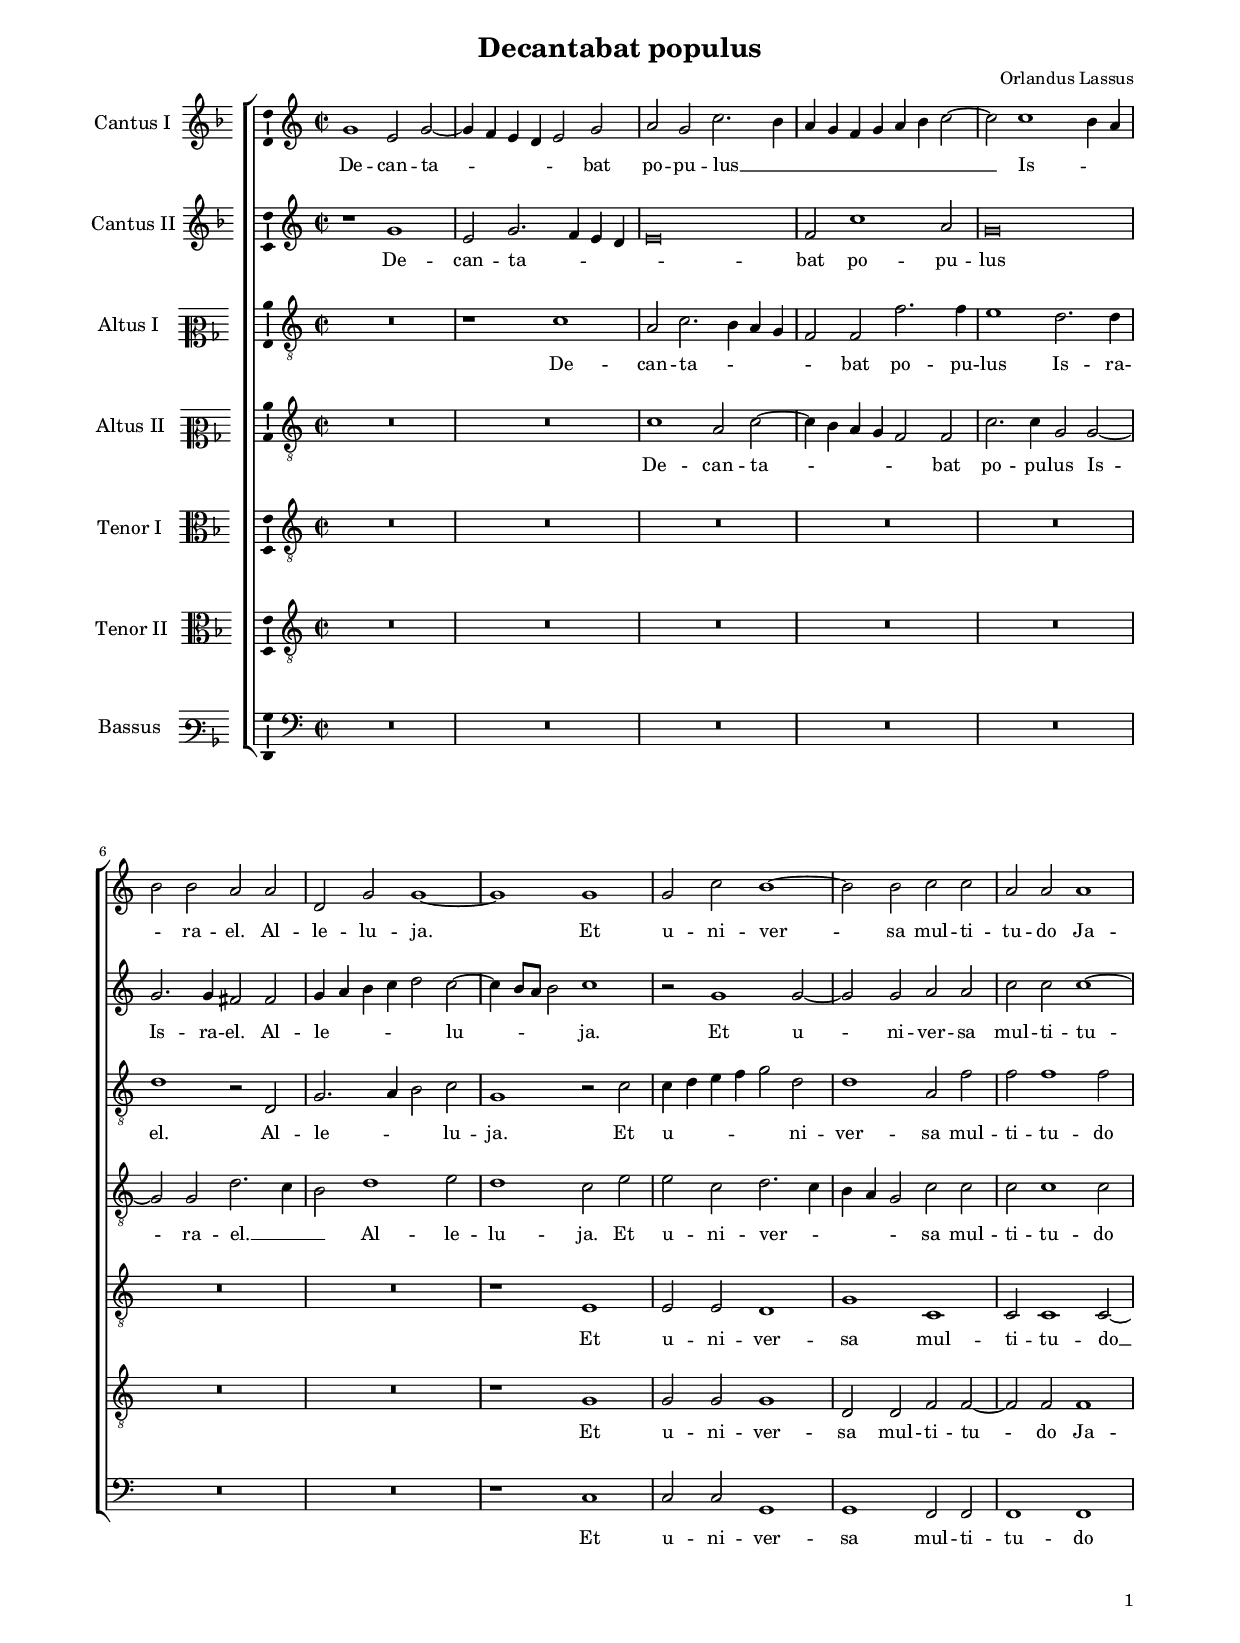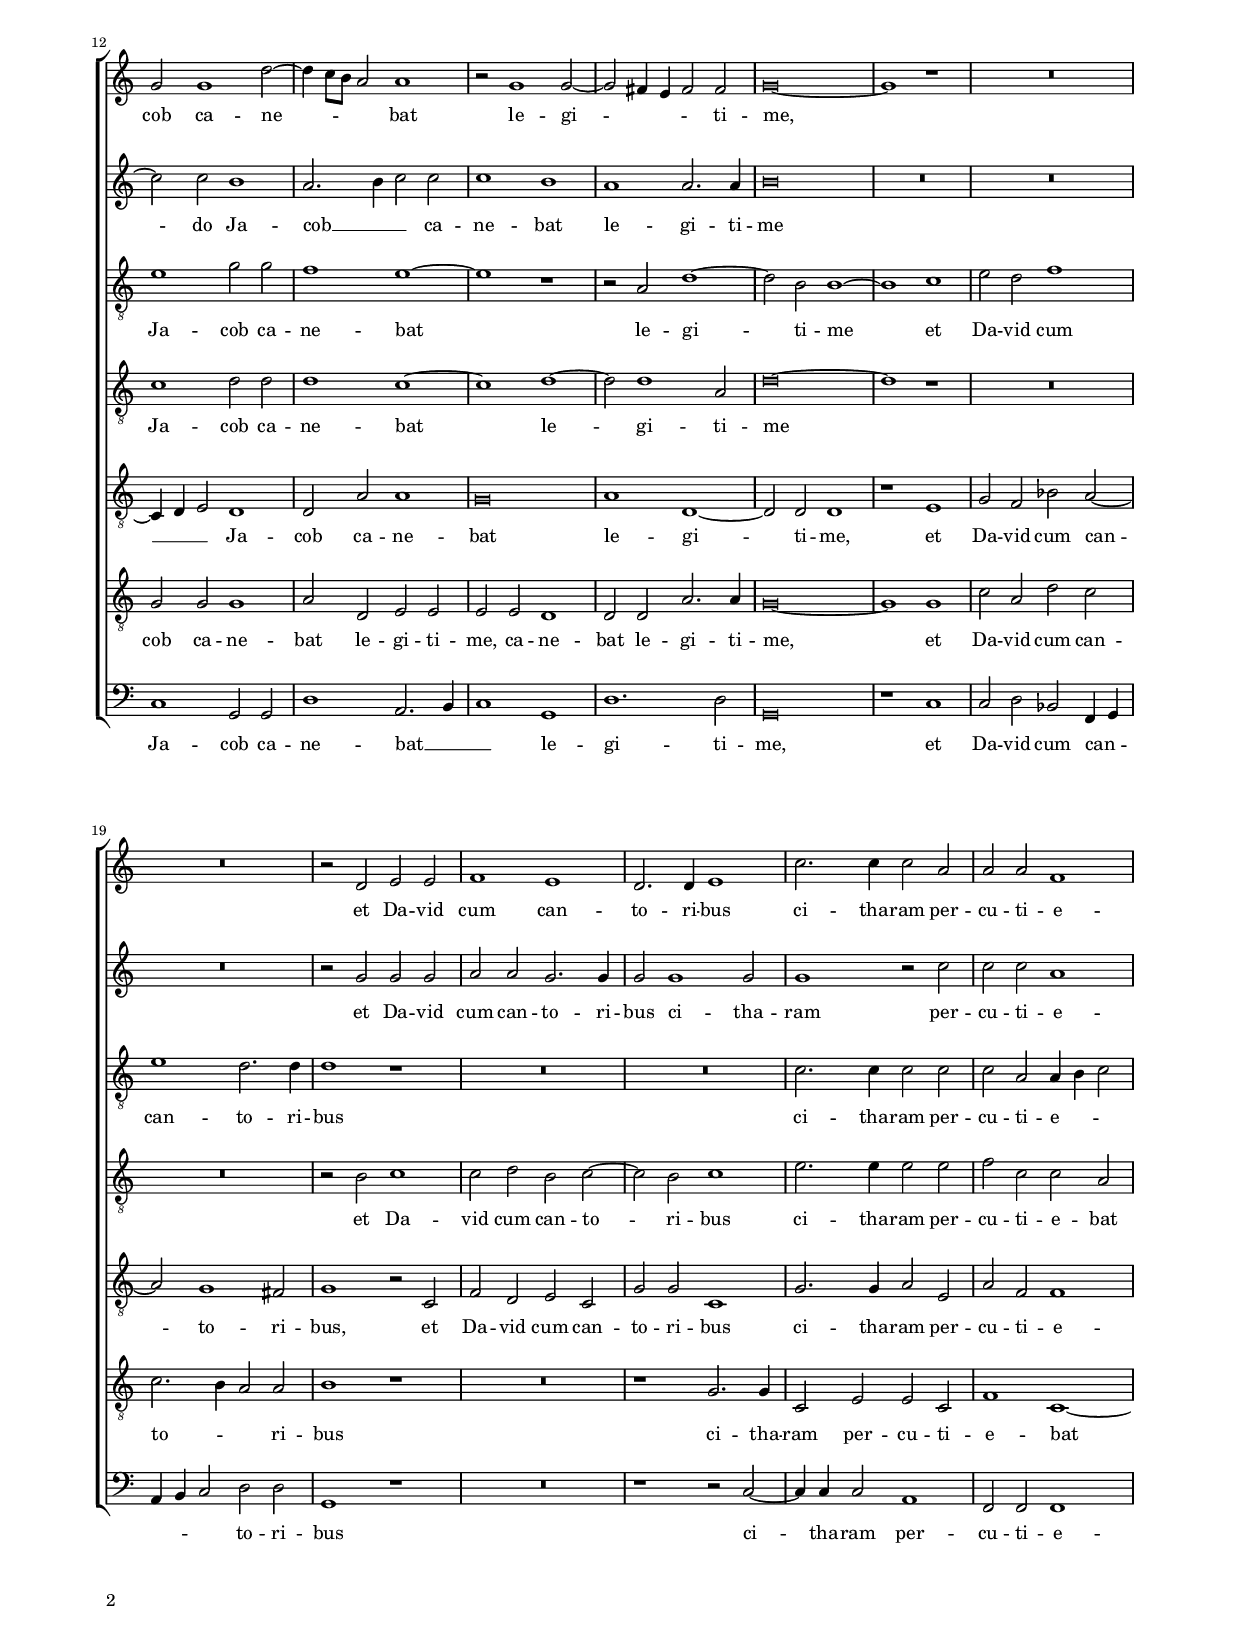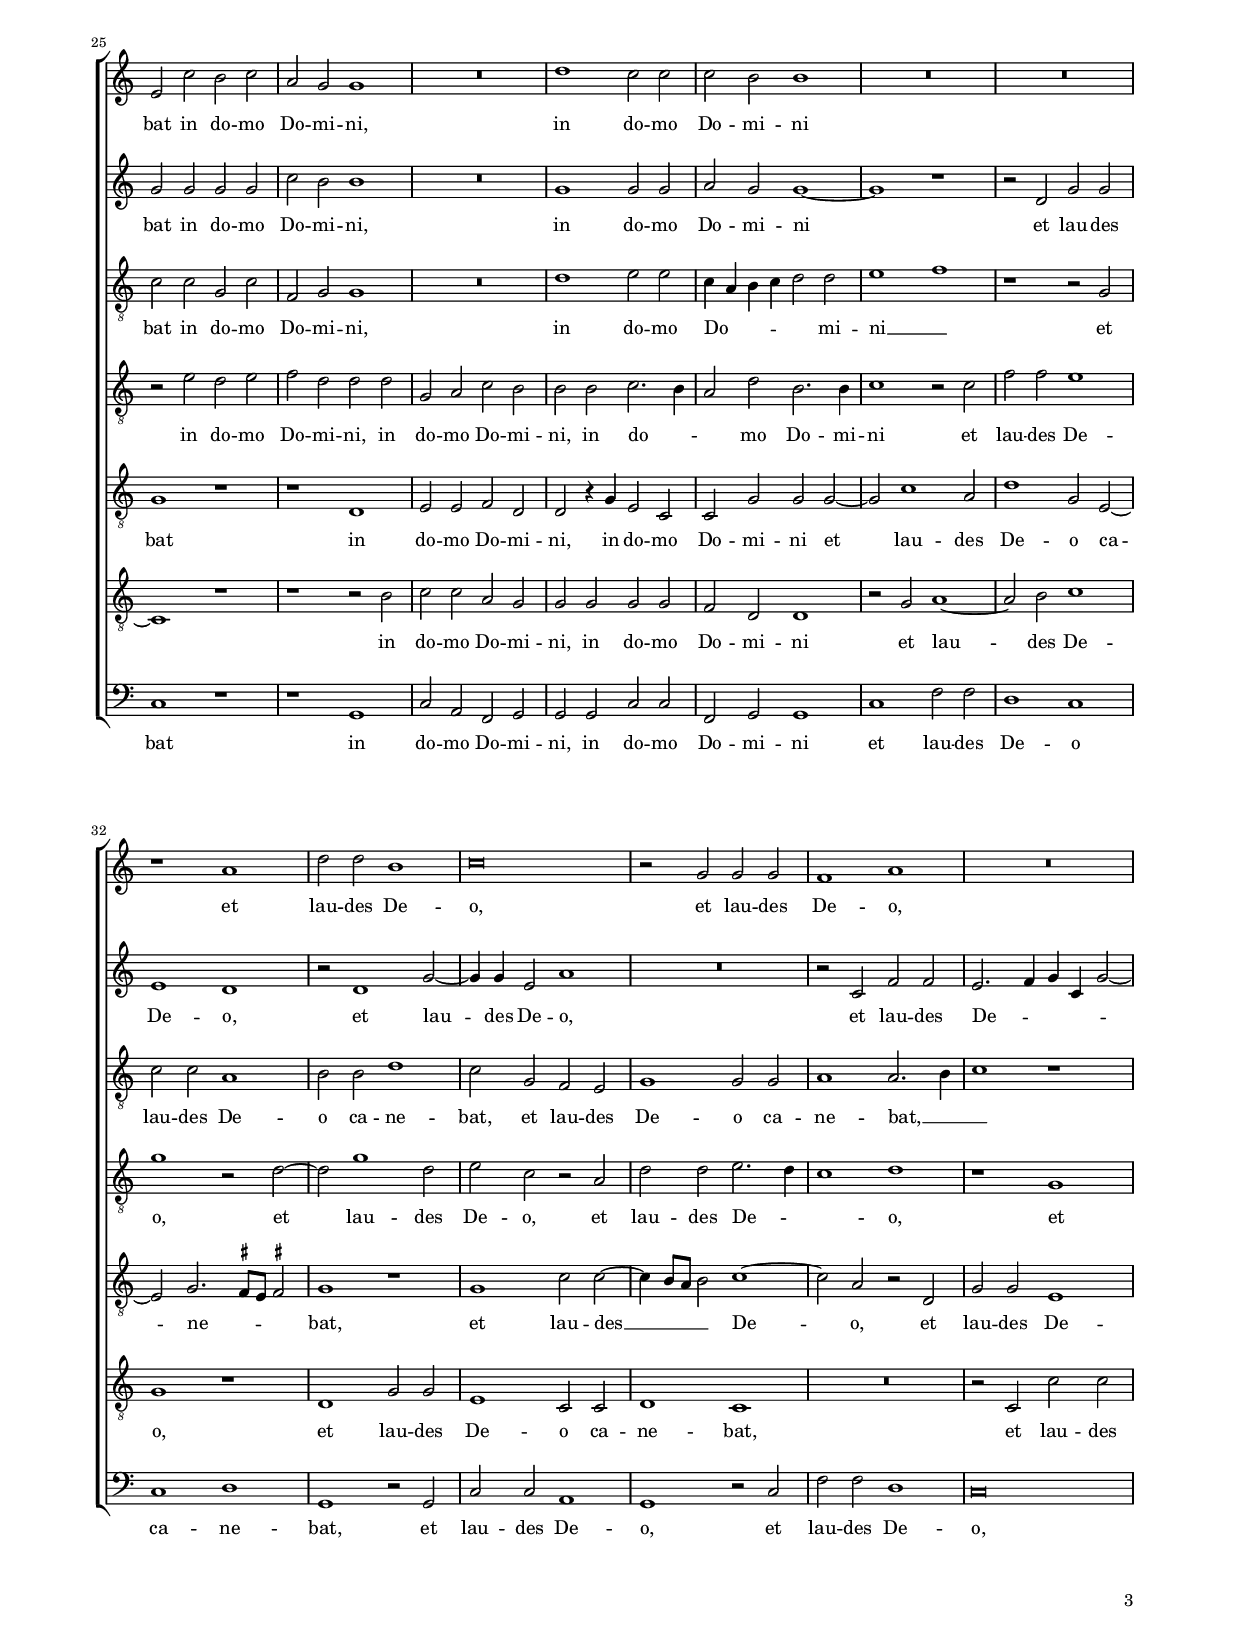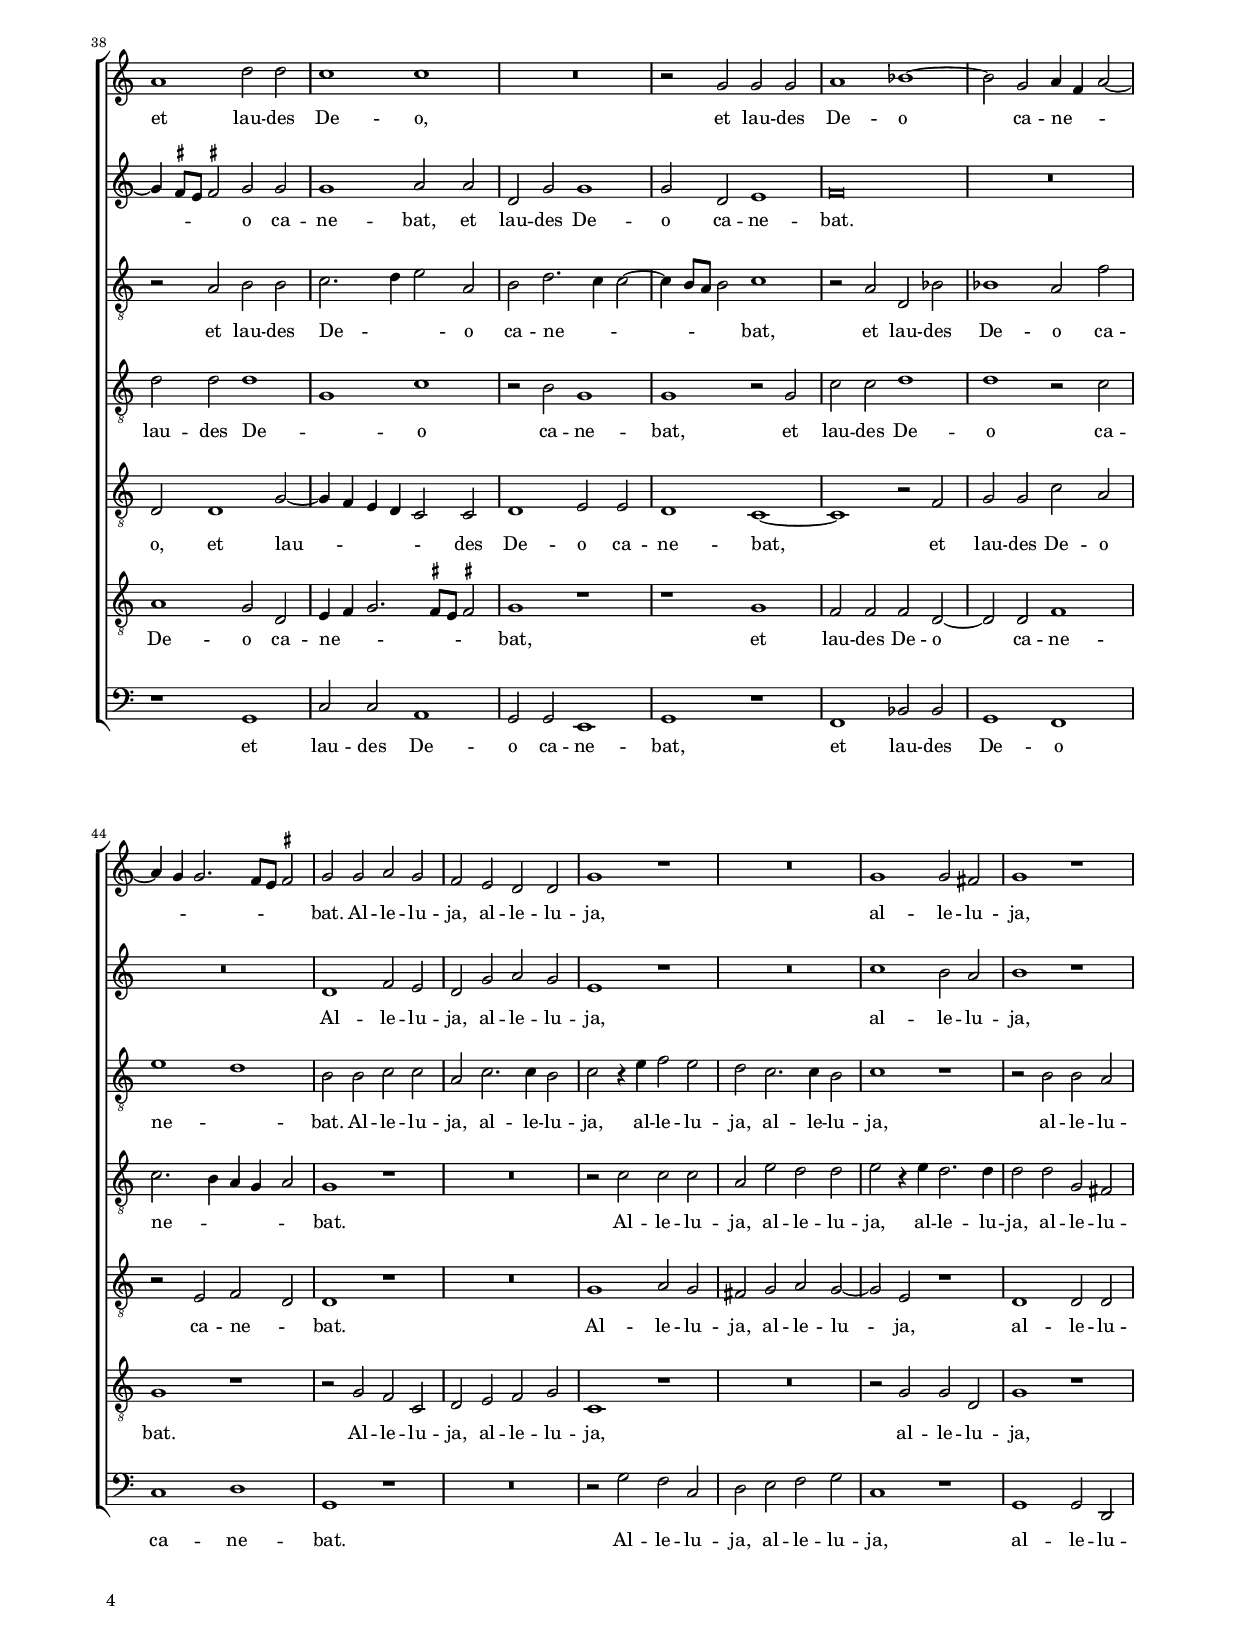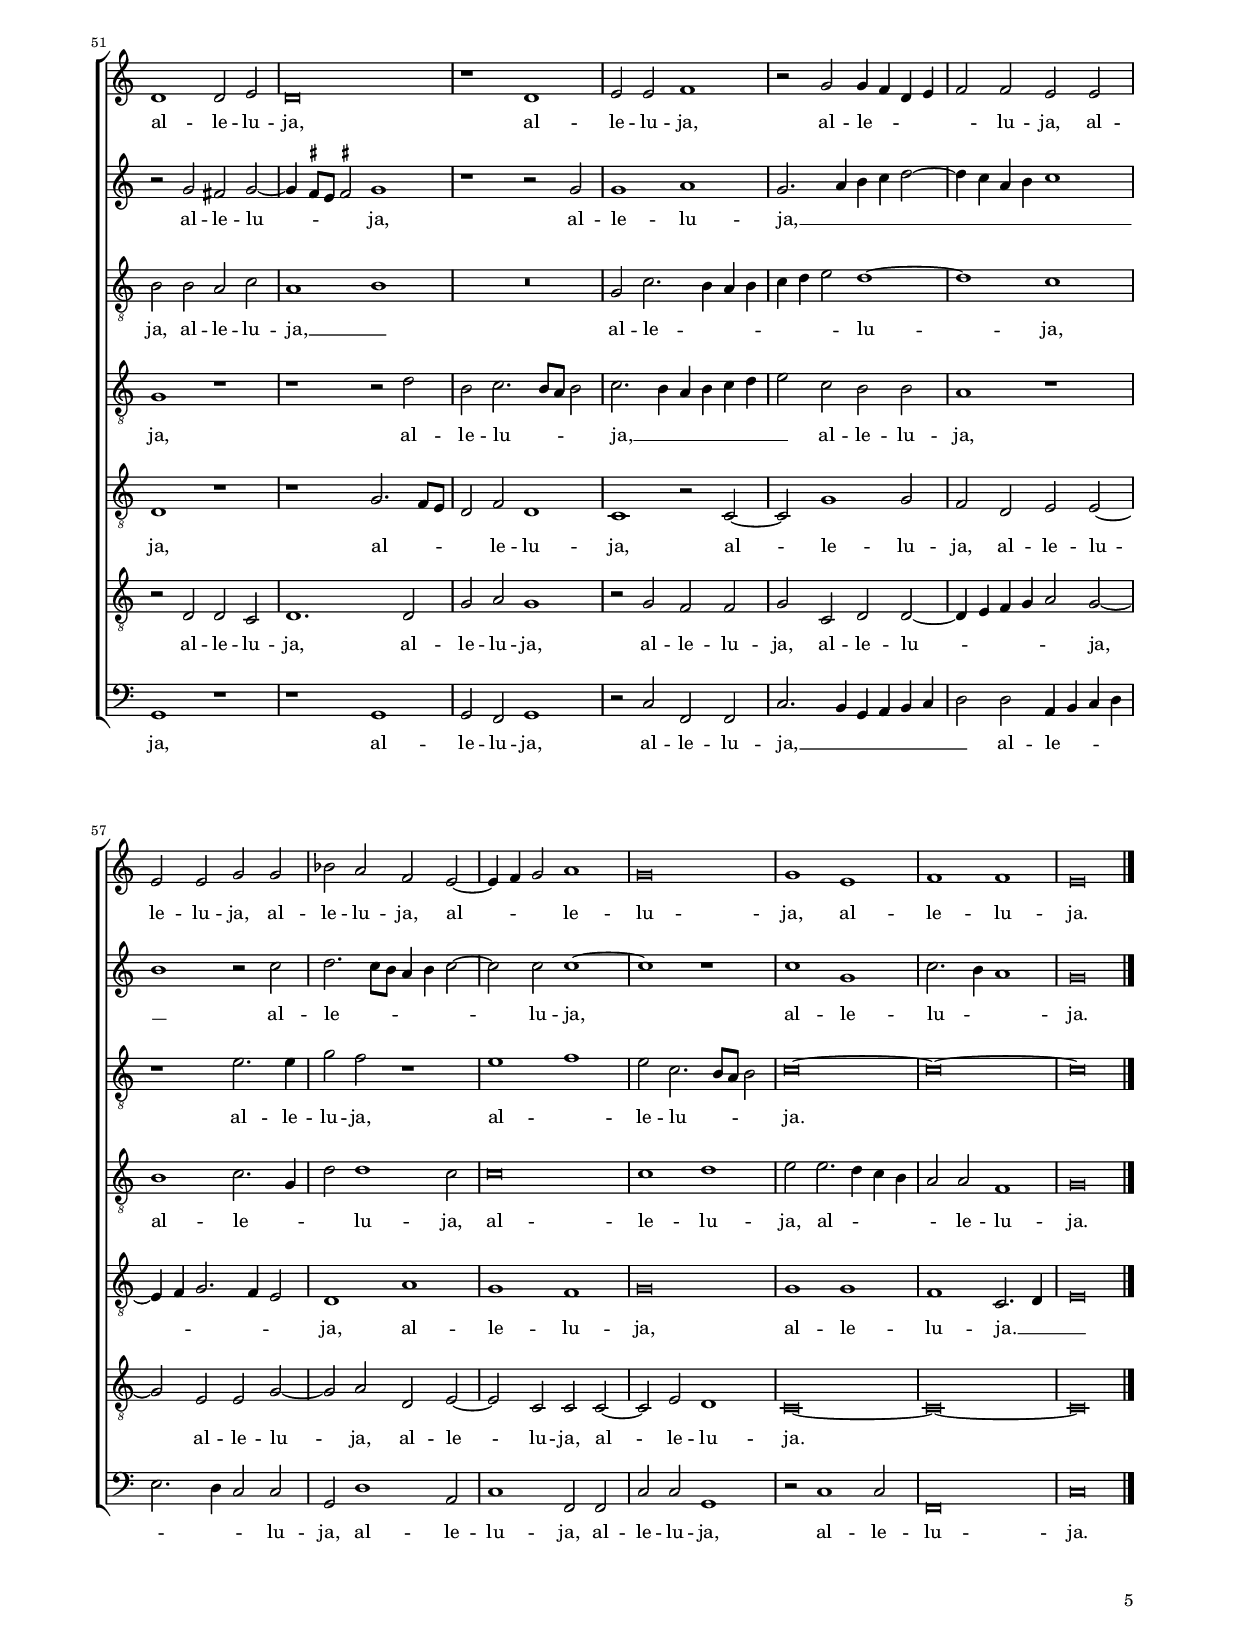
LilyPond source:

\header
{
  title="Decantabat populus"
  composer="Orlandus Lassus"
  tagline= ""
}

\version "2.22.0"
\include "deutsch.ly"
#(set-global-staff-size 15)
% #(set-default-paper-size "letter")
#(ly:set-option 'point-and-click #f)


\paper
	{
	top-margin = 1.8 \cm
	bottom-margin = 1.2 \cm
	left-margin = 1.8 \cm
	right-margin = 1.8 \cm
	ragged-bottom = ##f
	ragged-last-bottom = ##f
	print-page-number = ##f
	system-system-spacing = #'((basic-distance . 17) (minimum-distance . 14) (padding . 6) (strechability . 250))
    oddFooterMarkup=\markup   \fill-line { "" \fromproperty #'page:page-number-string }
    evenFooterMarkup=\markup  \fill-line { \fromproperty #'page:page-number-string "" }
    last-bottom-spacing = #'((basic-distance . 12) (minimum-distance . 7) (padding . 4))
%	systems-per-page = 2
%	min-systems-per-page = 2
	}


global = {
	\key f \major
	\time 2/2 \set Score.measureLength = #(ly:make-moment 2/1)
    \set Score.tempoHideNote = ##t
    \tempo 2 = 90
    \skip 1*2*63 \bar "|."
	}

ficta = { \once \set suggestAccidentals = ##t }
	
forget = #(define-music-function (music) (ly:music?) #{
	\accidentalStyle forget
	$music
	\accidentalStyle default
	#})


incipitcantus = \markup { \score {
	{
	\set Staff.instrumentName = \markup { \fontsize #1 "Cantus I" }
	\key f \major
	\clef violin
	s4 \bar ""
	}
	\layout  {
	raggedright = ##t
	indent = 1.6 \cm
	line-width = 2.2 \cm
	\context { \Staff \remove Time_signature_engraver }
	\override Staff.Clef.Y-extent = #'(0 . 0)
	}} \hspace #1 }


incipitquintus = \markup { \score {
	{
	\set Staff.instrumentName = \markup { \fontsize #1 "Cantus II" }
	\key f \major
	\clef violin
	s4 \bar ""
	}
	\layout  {
	raggedright = ##t
	indent = 1.6 \cm
	line-width = 2.2 \cm
	\context { \Staff \remove Time_signature_engraver }
	\override Staff.Clef.Y-extent = #'(0 . 0)
	}} \hspace #1 }

      
incipitaltus = \markup { \score {
	{
	\set Staff.instrumentName = \markup { \fontsize #1 "Altus I" }
	\key f \major
	\clef mezzosoprano
	s4 \bar ""
	}
	\layout  {
	raggedright = ##t
	indent = 1.6 \cm
	line-width = 2.2 \cm
	\context { \Staff \remove Time_signature_engraver }
	\override Staff.Clef.Y-extent = #'(0 . 0)
	}} \hspace #1 }

    
incipitsextus = \markup { \score {
	{
	\set Staff.instrumentName = \markup { \fontsize #1 "Altus II" }
	\key f \major
	\clef mezzosoprano
	s4 \bar ""
	}
	\layout  {
	raggedright = ##t
	indent = 1.6 \cm
	line-width = 2.2 \cm
	\context { \Staff \remove Time_signature_engraver }
	\override Staff.Clef.Y-extent = #'(0 . 0)
	}} \hspace #1 }
    

incipittenor = \markup { \score {
	{
	\set Staff.instrumentName = \markup { \fontsize #1 "Tenor I" }
	\key f \major
	\clef alto
	s4 \bar ""
	}
	\layout  {
	raggedright = ##t
	indent = 1.6 \cm
	line-width = 2.2 \cm
	\context { \Staff \remove Time_signature_engraver }
	\override Staff.Clef.Y-extent = #'(0 . 0)
	}} \hspace #1 }
      
      
incipitseptimus = \markup { \score {
	{
	\set Staff.instrumentName = \markup { \fontsize #1 "Tenor II" }
	\key f \major
	\clef alto
	s4 \bar ""
	}
	\layout  {
	raggedright = ##t
	indent = 1.6 \cm
	line-width = 2.2 \cm
	\context { \Staff \remove Time_signature_engraver }
	\override Staff.Clef.Y-extent = #'(0 . 0)
	}} \hspace #1 }
      
      
incipitbassus = \markup { \score {
	{
	\set Staff.instrumentName = \markup { \fontsize #1 "Bassus" }
	\key f \major
	\clef varbaritone
	s4 \bar ""
	}
	\layout  {
	raggedright = ##t
	indent = 1.6 \cm
	line-width = 2.2 \cm
	\context { \Staff \remove Time_signature_engraver }
	\override Staff.Clef.Y-extent = #'(0 . 0)
	}} \hspace #1 }


cantus =  \relative c''
	{
	c1 a2 c~
	c4 b a g a2 c
	d2 c f2. e4
	d4 c b c d e f2~
%5
	f2 f1 e4 d |
	e2 e d d
	g,2 c c1~
	c1 c
	c2 f e1~
%10
	e2 e f f |
	d2 d d1
	c2 c1 g'2~
	g4 f8 e d2 d1
	r2 c1 c2~
%15
	c2 h4 a h2 h |
	c\breve~
	c1 r
	R\breve
	R\breve
%20
	r2 g a a |
	b1 a
	g2. g4 a1
	f'2. f4 f2 d
	d2 d b1
%25
	a2 f' e f |
	d2 c c1
	R\breve
	g'1 f2 f
	f2 e e1
%30
	R\breve |
	R\breve
	r1 d
	g2 g e1
	f\breve
%35
	r2 c c c |
	b1 d
	R\breve
	d1 g2 g
	f1 f
%40
	R\breve |
	r2 c c c
	d1 es~
	es2 c d4 b d2~
	d4 c c2. b8 a \ficta h2
%45
	c2 c d c |
	b2 a g g
	c1 r
	R\breve
	c1 c2 h
%50
	c1 r |
	g1 g2 a
	g\breve
	r1 g
	a2 a b1
%55
	r2 c c4 b g a |
	b2 b a a
	a2 a c c
	es2 d b a~
	a4 b c2 d1
%60
	c\breve |
	c1 a
	b1 b
	a\breve |
	}


quintus = \relative c''
	{
	r1 c
	a2 c2. b4 a g
	a\breve
	b2 f'1 d2
%5
	c\breve |
	c2. c4 h2 h
	c4 d e f g2 f~
	f4 e8 d e2 f1
	r2 c1 c2~
%10
	c2 c d d |
	f2 f f1~
	f2 f e1
	d2. e4 f2 f
	f1 e
%15
	d1 d2. d4 |
	e\breve
	R\breve
	R\breve
	R\breve
%20
	r2 c c c |
	d2 d c2. c4
	c2 c1 c2
	c1 r2 f
	f2 f d1
%25
	c2 c c c |
	f2 e e1
	R\breve
	c1 c2 c
	d2 c c1~
%30
	c1 r |
	r2 g c c
	a1 g
	r2 g1 c2~
	c4 c a2 d1
%35
	R\breve |
	r2 f, b b
	a2. b4 c f, c'2~
	c4 \ficta h8 a \ficta h!2 c c
	c1 d2 d
%40
	g,2 c c1 |
	c2 g a1
	b\breve
	R\breve
	R\breve
%45
	g1 b2 a |
	g2 c d c
	a1 r
	R\breve
	f'1 e2 d
%50
	e1 r |
	r2 c h2 c~
	c4 \ficta h8 a \ficta h!2 c1
	r1 r2 c
	c1 d
%55
	c2. d4 e f g2~ |
	g4 f d e f1
	e1 r2 f
	g2. f8 e d4 e f2~
	f2 f f1~
%60
	f1 r |
	f1 c
	f2. e4 d1
	c\breve |
	}


altus =  \relative c'
        {
	R\breve
	r1 f
	d2 f2. e4 d c
	b2 b b'2. b4
%5
	a1 g2. g4 |
	g1 r2 g,
	c2. d4 e2 f
	c1 r2 f
	f4 g a b c2 g
%10
	g1 d2 b' |
	b2 b1 b2
	a1 c2 c
	b1 a~
	a1 r
%15
	r2 d, g1~ |
	g2 e e1~
	e1 f
	a2 g b1
	a1 g2. g4
%20
	g1 r |
	R\breve
	R\breve
	f2. f4 f2 f
	f2 d d4 e f2
%25
	f2 f c f |
	b,2 c c1
	R\breve
	g'1 a2 a
	f4 d e f g2 g
%30
	a1 b |
	r1 r2 c,
	f2 f d1
	e2 e g1
	f2 c b a
%35
	c1 c2 c |
	d1 d2. e4
	f1 r
	r2 d e e
	f2. g4 a2 d,
%40
	e2 g2. f4 f2~ |
	f4 e8 d e2 f1
	r2 d g, es'
	es1 d2 b'
	a1 g
%45
	e2 e f f |
	d2 f2. f4 e2
	f2 r4 a b2 a
	g2 f2. f4 e2
	f1 r
%50
	r2 e e d |
	e2 e d f
	d1 e
	R\breve
	c2 f2. e4 d e
%55
	f4 g a2 g1~ |
	g1 f
	r1 a2. a4
	c2 b r1
	a1 b
%60
	a2 f2. e8 d e2 |
	f\breve~
	f\breve~
	f\breve |
	}


sextus =  \relative c'
        {
	R\breve
	R\breve
	f1 d2 f~
	f4 e d c b2 b
%5
	f'2. f4 c2 c~ |
	c2 c g'2. f4
	e2 g1 a2
	g1 f2 a
	a2 f g2. f4
%10
	e4 d c2 f f |
	f2 f1 f2
	f1 g2 g
	g1 f~
	f1 g~
%15
	g2 g1 d2 |
	g\breve~
	g1 r
	R\breve
	R\breve
%20
	r2 e f1 |
	f2 g e f~
	f2 e f1
	a2. a4 a2 a
	b2 f f d
%25
	r2 a' g a |
	b2 g g g
	c,2 d f e
	e2 e f2. e4
	d2 g e2. e4
%30
	f1 r2 f |
	b2 b a1
	c1 r2 g~
	g2 c1 g2
	a2 f r d
%35
	g2 g a2. g4 |
	f1 g
	r1 c,
	g'2 g g1
	c,1 f
%40
	r2 e c1 |
	c1 r2 c
	f2 f g1
	g1 r2 f
	f2. e4 d c d2
%45
	c1 r |
	R\breve
	r2 f f f
	d2 a' g g
	a2 r4 a g2. g4
%50
	g2 g c, h |
	c1 r
	r1 r2 g'
	e2 f2. e8 d e2
	f2. e4 d e f g
%55
	a2 f e e |
	d1 r
	e1 f2. c4
	g'2 g1 f2
	f\breve
%60
	f1 g |
	a2 a2. g4 f e
	d2 d b1
	c\breve |
	}

        
tenor =  \relative c'
	{
	R\breve
	R\breve
	R\breve
	R\breve
%5
	R\breve |
	R\breve
	R\breve
	r1 a
	a2 a g1
%10
	c1 f, |
	f2 f1 f2~
	f4 g a2 g1
	g2 d' d1
	c\breve
%15
	d1 g,~ |
	g2 g g1
	r1 a
	c2 b es d~
	d2 c1 h2
%20
	c1 r2 f, |
	b2 g a f
	c'2 c f,1
	c'2. c4 d2 a
	d2 b b1
%25
	c1 r |
	r1 g
	a2 a b g
	g2 r4 c a2 f
	f2 c' c c~
%30
	c2 f1 d2 |
	g1 c,2 a~
	a2 c2. \ficta h8 a \ficta h!2
	c1 r
	c1 f2 f~
%35
	f4 e8 d e2 f1~ |
	f2 d r g,
	c2 c a1
	g2 g1 c2~
	c4 b a g f2 f
%40
	g1 a2 a |
	g1 f~
	f1 r2 b
	c2 c f d
	r2 a b g
%45
	g1 r |
	R\breve
	c1 d2 c
	h2 c d c~
	c2 a r1
%50
	g1 g2 g |
	g1 r
	r1 c2. b8 a
	g2 b g1
	f1 r2 f~
%55
	f2 c'1 c2 |
	b2 g a a~
	a4 b c2. b4 a2
	g1 d'
	c1 b
%60
	c\breve |
	c1 c
	b1 f2. g4
	a\breve |
	}


septimus  =  \relative c'
	{
	R\breve
	R\breve
	R\breve
	R\breve
%5
	R\breve |
	R\breve
	R\breve
	r1 c
	c2 c c1
%10
	g2 g b b~ |
	b2 b b1
	c2 c c1
	d2 g, a a
	a2 a g1
%15
	g2 g d'2. d4 |
	c\breve~
	c1 c
	f2 d g f
	f2. e4 d2 d
%20
	e1 r |
	R\breve
	r1 c2. c4
	f,2 a a f
	b1 f~
%25
	f1 r |
	r1 r2 e'
	f2 f d c
	c2 c c c
	b2 g g1
%30
	r2 c d1~ |
	d2 e f1
	c1 r
	g1 c2 c
	a1 f2 f
%35
	g1 f |
	R\breve
	r2 f f' f 
	d1 c2 g
	a4 b c2. \ficta h8 a \ficta h!2
%40
	c1 r |
	r1 c
	b2 b b g~
	g2 g b1
	c1 r
%45
	r2 c b f |
	g2 a b c
	f,1 r
	R\breve
	r2 c' c g
%50
	c1 r |
	r2 g g f
	g1. g2
	c2 d c1
	r2 c b b
%55
	c2 f, g g~ |
	g4 a b c d2 c~
	c2 a a c~
	c2 d g, a~
	a2 f f f~
%60
	f2 a g1 |
	f\breve~
        f\breve~
        f\breve |
	}


bassus  =  \relative c
	{
	R\breve
	R\breve
	R\breve
	R\breve
%5
	R\breve |
	R\breve
	R\breve
	r1 f
	f2 f c1
%10
	c1 b2 b |
	b1 b
	f'1 c2 c
	g'1 d2. e4
	f1 c
%15
	g'1. g2 |
	c,\breve
	r1 f
	f2 g es b4 c
	d4 e f2 g g
%20
	c,1 r |
	R\breve
	r1 r2 f~
	f4 f f2 d1
	b2 b b1
%25
	f'1 r |
	r1 c
	f2 d b c
	c2 c f f
	b,2 c c1
%30
	f1 b2 b |
	g1 f
	f1 g
	c,1 r2 c
	f2 f d1
%35
	c1 r2 f |
	b2 b g1
	f\breve
	r1 c
	f2 f d1
%40
	c2 c a1 |
	c1 r
	b1 es2 es
	c1 b
	f'1 g
%45
	c,1 r |
	R\breve
	r2 c' b f
	g2 a b c
	f,1 r
%50
	c1 c2 g |
	c1 r
	r1 c
	c2 b c1
	r2 f b, b
%55
	f'2. e4 c d e f |
	g2 g d4 e f g
	a2. g4 f2 f
	c2 g'1 d2
	f1 b,2 b
%60
	f'2 f c1 |
	r2 f1 f2
	b,\breve
	f'\breve |
	}


lyricscantus = \lyricmode {
	De -- can -- ta -- _ _ _ _ bat po -- pu -- lus __ _ _ _ _ _ _ _ _ Is -- _ _ _ ra -- el.
        Al -- le -- lu -- ja.
        Et u -- ni -- ver -- sa mul -- ti -- tu -- do Ja -- cob ca -- ne -- _ _ _ bat le -- gi -- _ _ _ ti -- me,
        et Da -- vid cum can -- to -- ri -- bus ci -- tha -- ram per -- cu -- ti -- e -- bat
        in do -- mo Do -- mi -- ni,
        in do -- mo Do -- mi -- ni
        et lau -- des De -- o,
        et lau -- des De -- o,
        et lau -- des De -- o,
        et lau -- des De -- o ca -- ne -- _ _ _ _ _ _ _ bat.
        Al -- le -- lu -- ja,
        al -- le -- lu -- ja,
        al -- le -- lu -- ja,
        al -- le -- lu -- ja,
        al -- le -- lu -- ja,
        al -- le -- _ _ _ _ lu -- ja,
        al -- le -- lu -- ja,
        al -- le -- lu -- ja,
        al -- _ _ le -- lu -- ja,
        al -- le -- lu -- ja.
	}


lyricsquintus = \lyricmode {
	De -- can -- ta -- _ _ _ _ bat po -- pu -- lus Is -- ra -- el.
        Al -- le -- _ _ _ _ lu -- _ _ _ ja.
        Et u -- ni -- ver -- sa mul -- ti -- tu -- do Ja -- cob __ _ _ ca -- ne -- bat le -- gi -- ti -- me
        et Da -- vid cum can -- to -- ri -- bus ci -- tha -- ram per -- cu -- ti -- e -- bat
        in do -- mo Do -- mi -- ni,
        in do -- mo Do -- mi -- ni
        et lau -- des De -- o,
        et lau -- des De -- o,
        et lau -- des De -- _ _ _ _ _ _ _ o ca -- ne -- bat,
        et lau -- des De -- o ca -- ne -- bat.
        Al -- le -- lu -- ja,
        al -- le -- lu -- ja,
        al -- le -- lu -- ja,
        al -- le -- lu -- _ _ _ ja,
        al -- le -- lu -- ja, __ _ _ _ _ _ _ _ _ _
        al -- le -- _ _ _ _ _ lu -- ja,
        al -- le -- lu -- _ _ ja.
	}


lyricsaltus = \lyricmode {
	De -- can -- ta -- _ _ _ _ bat po -- pu -- lus Is -- ra -- el.
        Al -- le -- _ _ lu -- ja.
        Et u -- _ _ _ _ ni -- ver -- sa mul -- ti -- tu -- do Ja -- cob ca -- ne -- bat le -- gi -- ti -- me
        et Da -- vid cum can -- to -- ri -- bus ci -- tha -- ram per -- cu -- ti -- e -- _ _ bat
        in do -- mo Do -- mi -- ni,
        in do -- mo Do -- _ _ _ _ mi -- ni __ _
        et lau -- des De -- o ca -- ne -- bat,
        et lau -- des De -- o ca -- ne -- bat, __ _ _
        et lau -- des De -- _ _ o ca -- ne -- _ _ _ _ _ bat,
        et lau -- des De -- o ca -- ne -- _ bat.
        Al -- le -- lu -- ja,
        al -- le -- lu -- ja,
        al -- le -- lu -- ja,
        al -- le -- lu -- ja,
        al -- le -- lu -- ja,
        al -- le -- lu -- ja, __ _
        al -- le -- _ _ _ _ _ _ lu -- ja,
        al -- le -- lu -- ja,
        al -- _ le -- lu -- _ _ _ ja.
	}
        
	
lyricssextus = \lyricmode {
	De -- can -- ta -- _ _ _ _ bat po -- pu -- lus Is -- ra -- el. __ _ _
        Al -- le -- lu -- ja.
        Et u -- ni -- ver -- _ _ _ _ sa mul -- ti -- tu -- do Ja -- cob ca -- ne -- bat le -- gi -- ti -- me
        et Da -- vid cum can -- to -- ri -- bus ci -- tha -- ram per -- cu -- ti -- e -- bat
        in do -- mo Do -- mi -- ni,
        in do -- mo Do -- mi -- ni,
        in do -- _ _ mo Do -- mi -- ni
        et lau -- des De -- o,
        et lau -- des De -- o,
        et lau -- des De -- _ _ o,
        et lau -- des De -- _ o ca -- ne -- bat,
        et lau -- des De -- o ca -- ne -- _ _ _ _ bat.
        Al -- le -- lu -- ja,
        al -- le -- lu -- ja,
        al -- le -- lu -- ja,
        al -- le -- lu -- ja,
        al -- le -- lu -- _ _ _ ja, __ _ _ _ _ _ _ 
        al -- le -- lu -- ja,
        al -- le -- _ _ lu -- ja,
        al -- le -- lu -- ja,
        al -- _ _ _ _ le -- lu -- ja.
	}
        
        
lyricstenor = \lyricmode {
	Et u -- ni -- ver -- sa mul -- ti -- tu -- do __ _ _ Ja -- cob ca -- ne -- bat le -- gi -- ti -- me,
        et Da -- vid cum can -- to -- ri -- bus,
        et Da -- vid cum can -- to -- ri -- bus ci -- tha -- ram per -- cu -- ti -- e -- bat
        in do -- mo Do -- mi -- ni,
        in do -- mo Do -- mi -- ni
        et lau -- des De -- o ca -- ne -- _ _ _ bat,
        et lau -- des __ _ _ _ De -- o,
        et lau -- des De -- o,
        et lau -- _ _ _ _ des De -- o ca -- ne -- bat,
        et lau -- des De -- o ca -- ne -- _ bat.
        Al -- le -- lu -- ja,
        al -- le -- lu -- ja,
        al -- le -- lu -- ja,
        al -- _ _ _ le -- lu -- ja,
        al -- le -- lu -- ja,
        al -- le -- lu -- _ _ _ _ ja,
        al -- le -- lu -- ja,
        al -- le -- lu -- ja. __ _ _
	}


lyricsseptimus = \lyricmode {
	Et u -- ni -- ver -- sa mul -- ti -- tu -- do Ja -- cob ca -- ne -- bat le -- gi -- ti -- me,
        ca -- ne -- bat le -- gi -- ti -- me,
        et Da -- vid cum can -- to -- _ _ ri -- bus ci -- tha -- ram per -- cu -- ti -- e -- bat
        in do -- mo Do -- mi -- ni,
        in do -- mo Do -- mi -- ni
        et lau -- des De -- o,
        et lau -- des De -- o ca -- ne -- bat,
        et lau -- des De -- o ca -- ne -- _ _ _ _ _ bat,
        et lau -- des De -- o ca -- ne -- bat.
        Al -- le -- lu -- ja,
        al -- le -- lu -- ja,
        al -- le -- lu -- ja,
        al -- le -- lu -- ja,
        al -- le -- lu -- ja,
        al -- le -- lu -- ja,
        al -- le -- lu -- _ _ _ _ ja,
        al -- le -- lu -- ja,
        al -- le -- lu -- ja,
        al -- le -- lu -- ja.
	}


lyricsbassus = \lyricmode {
	Et u -- ni -- ver -- sa mul -- ti -- tu -- do Ja -- cob ca -- ne -- bat __ _ _ le -- gi -- ti -- me,
        et Da -- vid cum can -- _ _ _ _ to -- ri -- bus ci -- tha -- ram per -- cu -- ti -- e -- bat
        in do -- mo Do -- mi -- ni,
        in do -- mo Do -- mi -- ni
        et lau -- des De -- o ca -- ne -- bat,
        et lau -- des De -- o,
        et lau -- des De -- o,
        et lau -- des De -- o ca -- ne -- bat,
        et lau -- des De -- o ca -- ne -- bat.
        Al -- le -- lu -- ja,
        al -- le -- lu -- ja,
        al -- le -- lu -- ja,
        al -- le -- lu -- ja,
        al -- le -- lu -- ja, __ _ _ _ _ _ _ 
        al -- le -- _ _ _ _ _ _ lu -- ja,
        al -- le -- lu -- ja,
        al -- le -- lu -- ja,
        al -- le -- lu -- ja.
	}


\score
{  
	\transpose c g, {
	\new ChoirStaff \with { \override StaffGrouper.staff-staff-spacing.basic-distance = #12 }
	<<

	\new Staff << \global
	\new Voice="v1" {
		\set Staff.instrumentName=\incipitcantus
		\set Staff.midiInstrument = "reed organ"
		\clef violin
		\cantus }
	\new Lyrics \lyricsto "v1" {\lyricscantus }
	>>


	\new Staff << \global
	\new Voice="v5" {
		\set Staff.instrumentName=\incipitquintus
		\set Staff.midiInstrument = "reed organ"
		\clef violin
		\quintus}
	\new Lyrics \lyricsto "v5" {\lyricsquintus }
	>>



	\new Staff << \global
	\new Voice="v2" {
		\set Staff.instrumentName=\incipitaltus
		\set Staff.midiInstrument = "reed organ"
		\clef "G_8" 
		\altus}
	\new Lyrics \lyricsto "v2" {\lyricsaltus }
	>>

        
        \new Staff << \global
	\new Voice="v6" {
		\set Staff.instrumentName=\incipitsextus
		\set Staff.midiInstrument = "reed organ"
		\clef "G_8" 
		\sextus}
	\new Lyrics \lyricsto "v6" {\lyricssextus }
	>>


	\new Staff << \global
	\new Voice="v3" {
		\set Staff.instrumentName=\incipittenor
		\set Staff.midiInstrument = "reed organ"
		\clef "G_8"
		\tenor }
	\new Lyrics \lyricsto "v3" {\lyricstenor }
	>>


	\new Staff << \global
	\new Voice="v7" {
		\set Staff.instrumentName=\incipitseptimus
		\set Staff.midiInstrument = "reed organ"
		\clef "G_8"
		\septimus}
	\new Lyrics \lyricsto "v7" {\lyricsseptimus }
	>>


	\new Staff << \global
	\new Voice="v4" {
		\set Staff.instrumentName=\incipitbassus
		\set Staff.midiInstrument = "reed organ"
		\clef bass 
		\bassus }
	\new Lyrics \lyricsto "v4" {\lyricsbassus}
	>>

	>>
	} % transpose

	\layout
	{
	indent = 2.5 \cm
	\context { \Lyrics \override VerticalAxisGroup.nonstaff-relatedstaff-spacing.padding = #1.5 }
%	\context { \Lyrics \override LyricText.font-size = #1 }
	\context { \Staff \override TimeSignature.break-visibility = #end-of-line-invisible }
    \context { \Staff \consists "Ambitus_engraver" }
	\context { \Score \override BarNumber.padding = #2 }
	\context { \Voice \override NoteHead.style = #'baroque }
	}

\midi
	{
	}

}


% EOF
